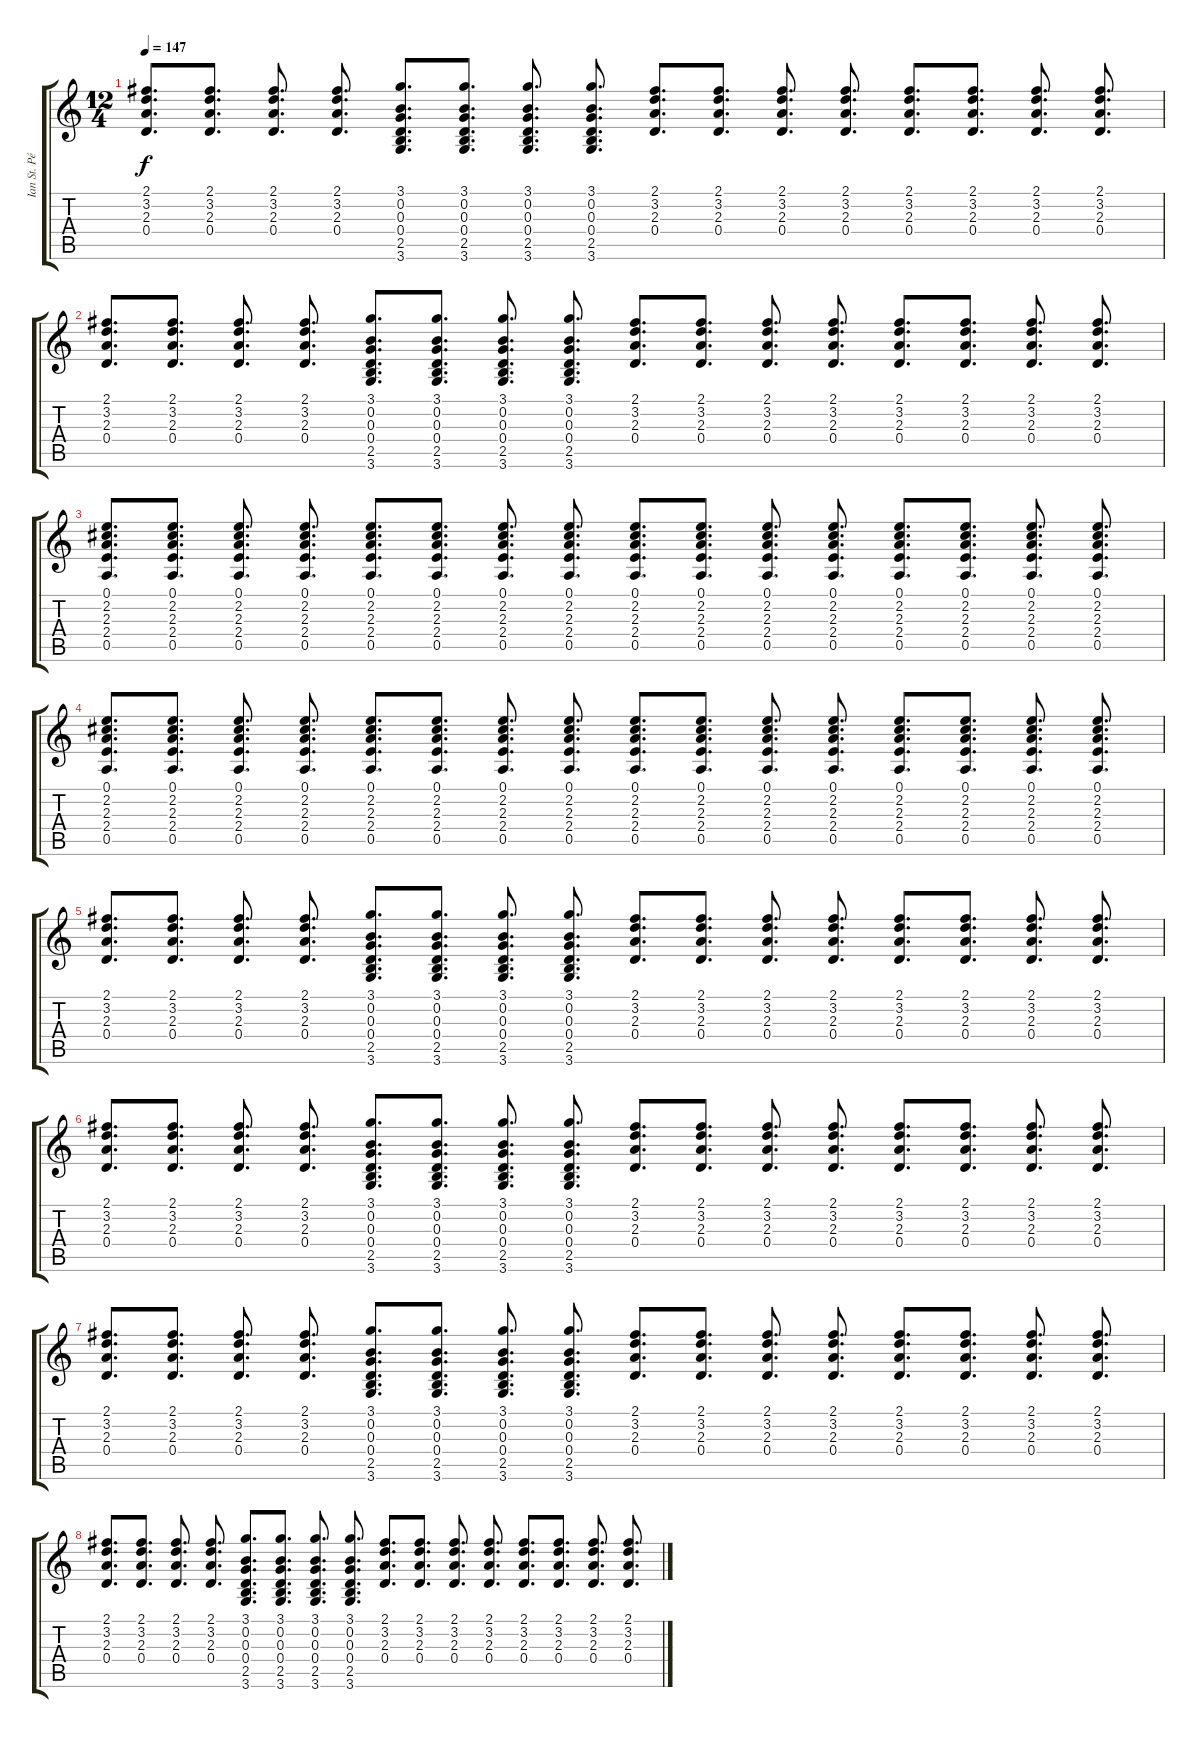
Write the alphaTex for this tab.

\track ("Ian St. Pé" "Ian St. Pé") {instrument distortionguitar}
\staff {score tabs}
\tuning (E4 B3 G3 D3 A2 E2) {hide}
\ts (12 4)
\tempo 147
\clef g2
\ks c
(2.1 3.2 2.3 0.4).8{d dy f} (2.1 3.2 2.3 0.4).8{d} (2.1 3.2 2.3 0.4).8{d} (2.1 3.2 2.3 0.4).8{d} (3.1 0.2 0.3 0.4 2.5 3.6).8{d} (3.1 0.2 0.3 0.4 2.5 3.6).8{d} (3.1 0.2 0.3 0.4 2.5 3.6).8{d} (3.1 0.2 0.3 0.4 2.5 3.6).8{d} (2.1 3.2 2.3 0.4).8{d} (2.1 3.2 2.3 0.4).8{d} (2.1 3.2 2.3 0.4).8{d} (2.1 3.2 2.3 0.4).8{d} (2.1 3.2 2.3 0.4).8{d} (2.1 3.2 2.3 0.4).8{d} (2.1 3.2 2.3 0.4).8{d} (2.1 3.2 2.3 0.4).8{d} |
(2.1 3.2 2.3 0.4).8{d} (2.1 3.2 2.3 0.4).8{d} (2.1 3.2 2.3 0.4).8{d} (2.1 3.2 2.3 0.4).8{d} (3.1 0.2 0.3 0.4 2.5 3.6).8{d} (3.1 0.2 0.3 0.4 2.5 3.6).8{d} (3.1 0.2 0.3 0.4 2.5 3.6).8{d} (3.1 0.2 0.3 0.4 2.5 3.6).8{d} (2.1 3.2 2.3 0.4).8{d} (2.1 3.2 2.3 0.4).8{d} (2.1 3.2 2.3 0.4).8{d} (2.1 3.2 2.3 0.4).8{d} (2.1 3.2 2.3 0.4).8{d} (2.1 3.2 2.3 0.4).8{d} (2.1 3.2 2.3 0.4).8{d} (2.1 3.2 2.3 0.4).8{d} |
(0.1 2.2 2.3 2.4 0.5).8{d} (0.1 2.2 2.3 2.4 0.5).8{d} (0.1 2.2 2.3 2.4 0.5).8{d} (0.1 2.2 2.3 2.4 0.5).8{d} (0.1 2.2 2.3 2.4 0.5).8{d} (0.1 2.2 2.3 2.4 0.5).8{d} (0.1 2.2 2.3 2.4 0.5).8{d} (0.1 2.2 2.3 2.4 0.5).8{d} (0.1 2.2 2.3 2.4 0.5).8{d} (0.1 2.2 2.3 2.4 0.5).8{d} (0.1 2.2 2.3 2.4 0.5).8{d} (0.1 2.2 2.3 2.4 0.5).8{d} (0.1 2.2 2.3 2.4 0.5).8{d} (0.1 2.2 2.3 2.4 0.5).8{d} (0.1 2.2 2.3 2.4 0.5).8{d} (0.1 2.2 2.3 2.4 0.5).8{d} |
(0.1 2.2 2.3 2.4 0.5).8{d} (0.1 2.2 2.3 2.4 0.5).8{d} (0.1 2.2 2.3 2.4 0.5).8{d} (0.1 2.2 2.3 2.4 0.5).8{d} (0.1 2.2 2.3 2.4 0.5).8{d} (0.1 2.2 2.3 2.4 0.5).8{d} (0.1 2.2 2.3 2.4 0.5).8{d} (0.1 2.2 2.3 2.4 0.5).8{d} (0.1 2.2 2.3 2.4 0.5).8{d} (0.1 2.2 2.3 2.4 0.5).8{d} (0.1 2.2 2.3 2.4 0.5).8{d} (0.1 2.2 2.3 2.4 0.5).8{d} (0.1 2.2 2.3 2.4 0.5).8{d} (0.1 2.2 2.3 2.4 0.5).8{d} (0.1 2.2 2.3 2.4 0.5).8{d} (0.1 2.2 2.3 2.4 0.5).8{d} |
(2.1 3.2 2.3 0.4).8{d} (2.1 3.2 2.3 0.4).8{d} (2.1 3.2 2.3 0.4).8{d} (2.1 3.2 2.3 0.4).8{d} (3.1 0.2 0.3 0.4 2.5 3.6).8{d} (3.1 0.2 0.3 0.4 2.5 3.6).8{d} (3.1 0.2 0.3 0.4 2.5 3.6).8{d} (3.1 0.2 0.3 0.4 2.5 3.6).8{d} (2.1 3.2 2.3 0.4).8{d} (2.1 3.2 2.3 0.4).8{d} (2.1 3.2 2.3 0.4).8{d} (2.1 3.2 2.3 0.4).8{d} (2.1 3.2 2.3 0.4).8{d} (2.1 3.2 2.3 0.4).8{d} (2.1 3.2 2.3 0.4).8{d} (2.1 3.2 2.3 0.4).8{d} |
(2.1 3.2 2.3 0.4).8{d} (2.1 3.2 2.3 0.4).8{d} (2.1 3.2 2.3 0.4).8{d} (2.1 3.2 2.3 0.4).8{d} (3.1 0.2 0.3 0.4 2.5 3.6).8{d} (3.1 0.2 0.3 0.4 2.5 3.6).8{d} (3.1 0.2 0.3 0.4 2.5 3.6).8{d} (3.1 0.2 0.3 0.4 2.5 3.6).8{d} (2.1 3.2 2.3 0.4).8{d} (2.1 3.2 2.3 0.4).8{d} (2.1 3.2 2.3 0.4).8{d} (2.1 3.2 2.3 0.4).8{d} (2.1 3.2 2.3 0.4).8{d} (2.1 3.2 2.3 0.4).8{d} (2.1 3.2 2.3 0.4).8{d} (2.1 3.2 2.3 0.4).8{d} |
(2.1 3.2 2.3 0.4).8{d} (2.1 3.2 2.3 0.4).8{d} (2.1 3.2 2.3 0.4).8{d} (2.1 3.2 2.3 0.4).8{d} (3.1 0.2 0.3 0.4 2.5 3.6).8{d} (3.1 0.2 0.3 0.4 2.5 3.6).8{d} (3.1 0.2 0.3 0.4 2.5 3.6).8{d} (3.1 0.2 0.3 0.4 2.5 3.6).8{d} (2.1 3.2 2.3 0.4).8{d} (2.1 3.2 2.3 0.4).8{d} (2.1 3.2 2.3 0.4).8{d} (2.1 3.2 2.3 0.4).8{d} (2.1 3.2 2.3 0.4).8{d} (2.1 3.2 2.3 0.4).8{d} (2.1 3.2 2.3 0.4).8{d} (2.1 3.2 2.3 0.4).8{d} |
(2.1 3.2 2.3 0.4).8{d} (2.1 3.2 2.3 0.4).8{d} (2.1 3.2 2.3 0.4).8{d} (2.1 3.2 2.3 0.4).8{d} (3.1 0.2 0.3 0.4 2.5 3.6).8{d} (3.1 0.2 0.3 0.4 2.5 3.6).8{d} (3.1 0.2 0.3 0.4 2.5 3.6).8{d} (3.1 0.2 0.3 0.4 2.5 3.6).8{d} (2.1 3.2 2.3 0.4).8{d} (2.1 3.2 2.3 0.4).8{d} (2.1 3.2 2.3 0.4).8{d} (2.1 3.2 2.3 0.4).8{d} (2.1 3.2 2.3 0.4).8{d} (2.1 3.2 2.3 0.4).8{d} (2.1 3.2 2.3 0.4).8{d} (2.1 3.2 2.3 0.4).8{d}
